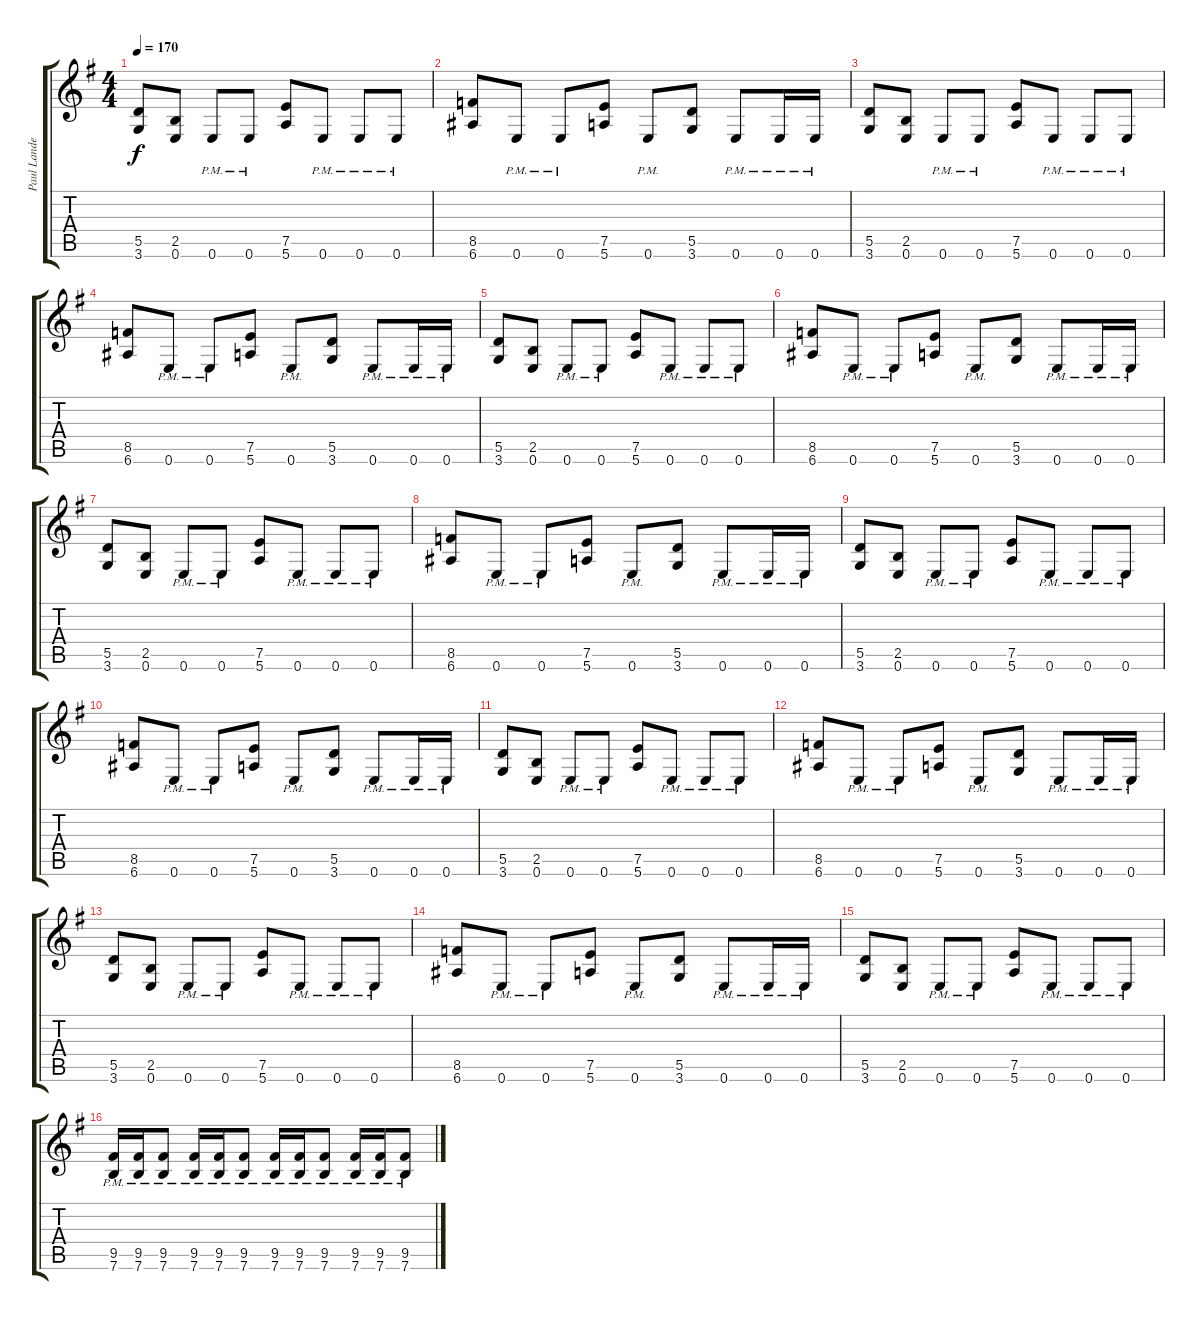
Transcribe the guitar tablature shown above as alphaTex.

\track ("Paul Landers - Guitar II" "Paul Lande") {instrument distortionguitar}
\staff {score tabs}
\tuning (E4 B3 G3 D3 A2 E2) {hide}
\ts (4 4)
\tempo 170
\clef g2
\ks g
(5.5 3.6).8{dy f} (2.5 0.6).8 0.6{pm}.8 0.6{pm}.8 (7.5 5.6).8 0.6{pm}.8 0.6{pm}.8 0.6{pm}.8 |
(8.5 6.6).8 0.6{pm}.8 0.6{pm}.8 (7.5 5.6).8 0.6{pm}.8 (5.5 3.6).8 0.6{pm}.8 0.6{pm}.16 0.6{pm}.16 |
(5.5 3.6).8 (2.5 0.6).8 0.6{pm}.8 0.6{pm}.8 (7.5 5.6).8 0.6{pm}.8 0.6{pm}.8 0.6{pm}.8 |
(8.5 6.6).8 0.6{pm}.8 0.6{pm}.8 (7.5 5.6).8 0.6{pm}.8 (5.5 3.6).8 0.6{pm}.8 0.6{pm}.16 0.6{pm}.16 |
(5.5 3.6).8 (2.5 0.6).8 0.6{pm}.8 0.6{pm}.8 (7.5 5.6).8 0.6{pm}.8 0.6{pm}.8 0.6{pm}.8 |
(8.5 6.6).8 0.6{pm}.8 0.6{pm}.8 (7.5 5.6).8 0.6{pm}.8 (5.5 3.6).8 0.6{pm}.8 0.6{pm}.16 0.6{pm}.16 |
(5.5 3.6).8 (2.5 0.6).8 0.6{pm}.8 0.6{pm}.8 (7.5 5.6).8 0.6{pm}.8 0.6{pm}.8 0.6{pm}.8 |
(8.5 6.6).8 0.6{pm}.8 0.6{pm}.8 (7.5 5.6).8 0.6{pm}.8 (5.5 3.6).8 0.6{pm}.8 0.6{pm}.16 0.6{pm}.16 |
(5.5 3.6).8 (2.5 0.6).8 0.6{pm}.8 0.6{pm}.8 (7.5 5.6).8 0.6{pm}.8 0.6{pm}.8 0.6{pm}.8 |
(8.5 6.6).8 0.6{pm}.8 0.6{pm}.8 (7.5 5.6).8 0.6{pm}.8 (5.5 3.6).8 0.6{pm}.8 0.6{pm}.16 0.6{pm}.16 |
(5.5 3.6).8 (2.5 0.6).8 0.6{pm}.8 0.6{pm}.8 (7.5 5.6).8 0.6{pm}.8 0.6{pm}.8 0.6{pm}.8 |
(8.5 6.6).8 0.6{pm}.8 0.6{pm}.8 (7.5 5.6).8 0.6{pm}.8 (5.5 3.6).8 0.6{pm}.8 0.6{pm}.16 0.6{pm}.16 |
(5.5 3.6).8 (2.5 0.6).8 0.6{pm}.8 0.6{pm}.8 (7.5 5.6).8 0.6{pm}.8 0.6{pm}.8 0.6{pm}.8 |
(8.5 6.6).8 0.6{pm}.8 0.6{pm}.8 (7.5 5.6).8 0.6{pm}.8 (5.5 3.6).8 0.6{pm}.8 0.6{pm}.16 0.6{pm}.16 |
(5.5 3.6).8 (2.5 0.6).8 0.6{pm}.8 0.6{pm}.8 (7.5 5.6).8 0.6{pm}.8 0.6{pm}.8 0.6{pm}.8 |
(9.5{pm} 7.6{pm}).16 (9.5{pm} 7.6{pm}).16 (9.5{pm} 7.6{pm}).8 (9.5{pm} 7.6{pm}).16 (9.5{pm} 7.6{pm}).16 (9.5{pm} 7.6{pm}).8 (9.5{pm} 7.6{pm}).16 (9.5{pm} 7.6{pm}).16 (9.5{pm} 7.6{pm}).8 (9.5{pm} 7.6{pm}).16 (9.5{pm} 7.6{pm}).16 (9.5{pm} 7.6{pm}).8
